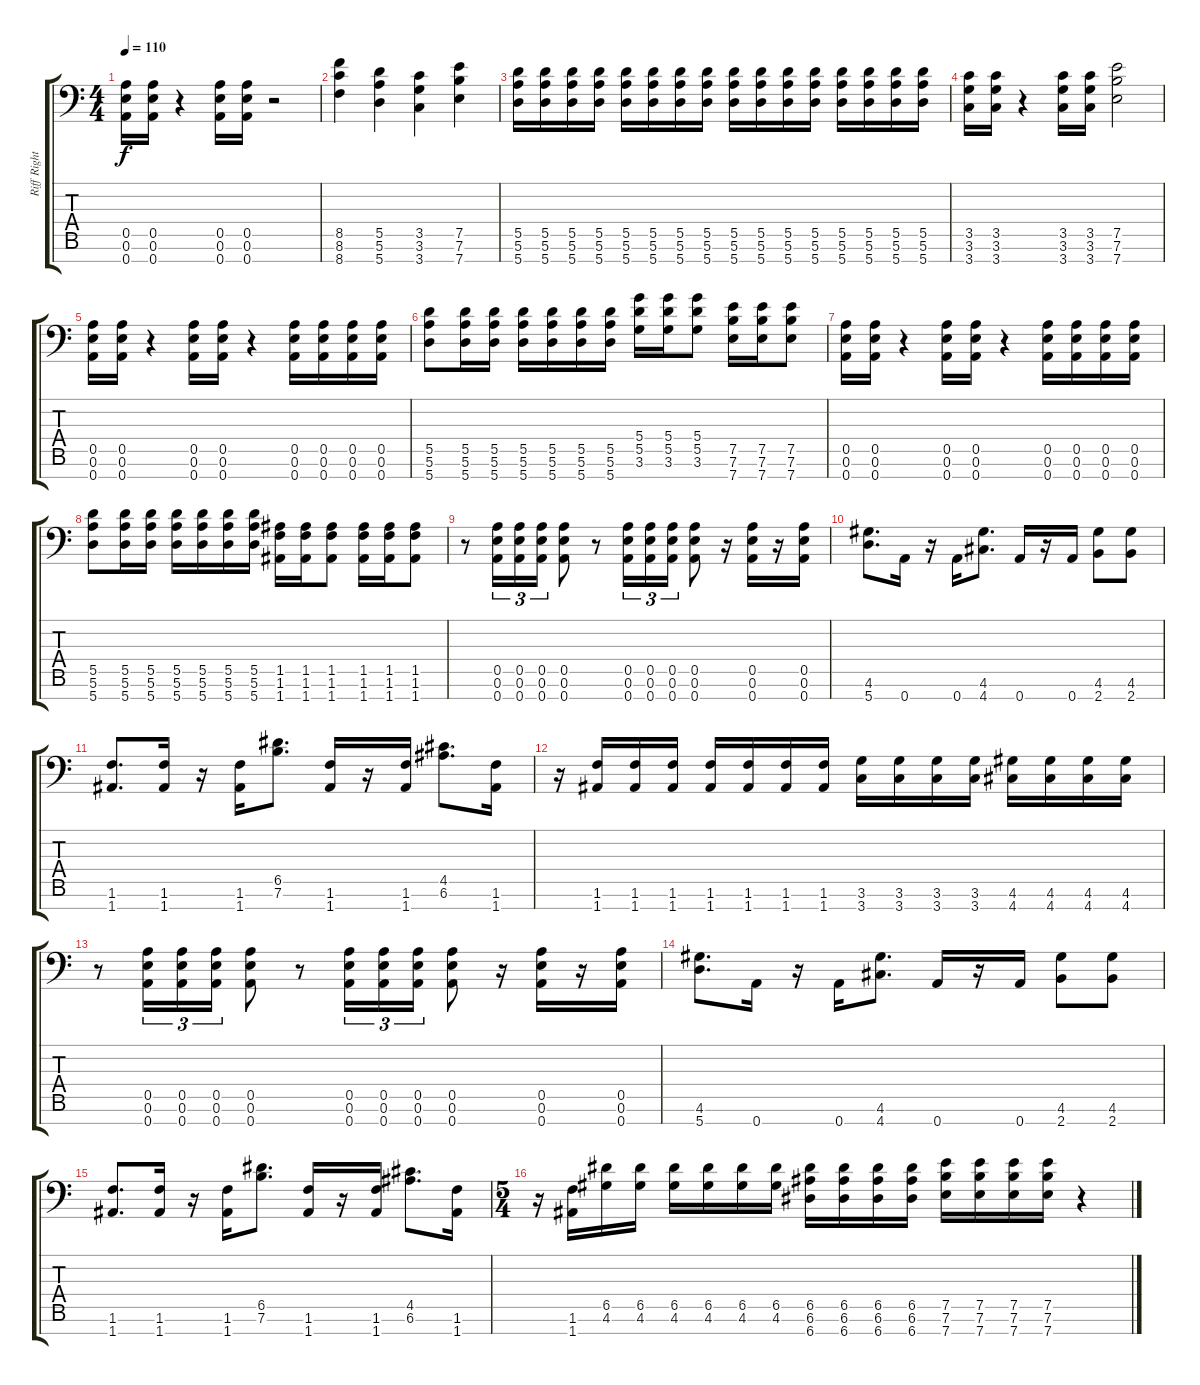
\track ("Riff Right" "Riff Right") {instrument distortionguitar}
\staff {score tabs}
\tuning (F4 C4 G3 D3 A2 E2 A1) {hide}
\ts (4 4)
\tempo 110
\clef f4
\ks c
(0.5 0.6 0.7).16{dy f} (0.5 0.6 0.7).16 r.4 (0.5 0.6 0.7).16 (0.5 0.6 0.7).16 r.2 |
(8.5 8.6 8.7).4 (5.5 5.6 5.7).4 (3.5 3.6 3.7).4 (7.5 7.6 7.7).4 |
(5.5 5.6 5.7).16 (5.5 5.6 5.7).16 (5.5 5.6 5.7).16 (5.5 5.6 5.7).16 (5.5 5.6 5.7).16 (5.5 5.6 5.7).16 (5.5 5.6 5.7).16 (5.5 5.6 5.7).16 (5.5 5.6 5.7).16 (5.5 5.6 5.7).16 (5.5 5.6 5.7).16 (5.5 5.6 5.7).16 (5.5 5.6 5.7).16 (5.5 5.6 5.7).16 (5.5 5.6 5.7).16 (5.5 5.6 5.7).16 |
(3.5 3.6 3.7).16 (3.5 3.6 3.7).16 r.4 (3.5 3.6 3.7).16 (3.5 3.6 3.7).16 (7.5 7.6 7.7).2 |
(0.5 0.6 0.7).16 (0.5 0.6 0.7).16 r.4 (0.5 0.6 0.7).16 (0.5 0.6 0.7).16 r.4 (0.5 0.6 0.7).16 (0.5 0.6 0.7).16 (0.5 0.6 0.7).16 (0.5 0.6 0.7).16 |
(5.5 5.6 5.7).8 (5.5 5.6 5.7).16 (5.5 5.6 5.7).16 (5.5 5.6 5.7).16 (5.5 5.6 5.7).16 (5.5 5.6 5.7).16 (5.5 5.6 5.7).16 (5.4 5.5 3.6).16 (5.4 5.5 3.6).16 (5.4 5.5 3.6).8 (7.5 7.6 7.7).16 (7.5 7.6 7.7).16 (7.5 7.6 7.7).8 |
(0.5 0.6 0.7).16 (0.5 0.6 0.7).16 r.4 (0.5 0.6 0.7).16 (0.5 0.6 0.7).16 r.4 (0.5 0.6 0.7).16 (0.5 0.6 0.7).16 (0.5 0.6 0.7).16 (0.5 0.6 0.7).16 |
(5.5 5.6 5.7).8 (5.5 5.6 5.7).16 (5.5 5.6 5.7).16 (5.5 5.6 5.7).16 (5.5 5.6 5.7).16 (5.5 5.6 5.7).16 (5.5 5.6 5.7).16 (1.5 1.6 1.7).16 (1.5 1.6 1.7).16 (1.5 1.6 1.7).8 (1.5 1.6 1.7).16 (1.5 1.6 1.7).16 (1.5 1.6 1.7).8 |
r.8 (0.5 0.6 0.7).16{tu (3 2)} (0.5 0.6 0.7).16{tu (3 2)} (0.5 0.6 0.7).16{tu (3 2)} (0.5 0.6 0.7).8 r.8 (0.5 0.6 0.7).16{tu (3 2)} (0.5 0.6 0.7).16{tu (3 2)} (0.5 0.6 0.7).16{tu (3 2)} (0.5 0.6 0.7).8 r.16 (0.5 0.6 0.7).16 r.16 (0.5 0.6 0.7).16 |
(4.6 5.7).8{d} 0.7.16 r.16 0.7.16 (4.6 4.7).8{d} 0.7.16 r.16 0.7.16 (4.6 2.7).8 (4.6 2.7).8 |
(1.6 1.7).8{d} (1.6 1.7).16 r.16 (1.6 1.7).16 (6.5 7.6).8{d} (1.6 1.7).16 r.16 (1.6 1.7).16 (4.5 6.6).8{d} (1.6 1.7).16 |
r.16 (1.6 1.7).16 (1.6 1.7).16 (1.6 1.7).16 (1.6 1.7).16 (1.6 1.7).16 (1.6 1.7).16 (1.6 1.7).16 (3.6 3.7).16 (3.6 3.7).16 (3.6 3.7).16 (3.6 3.7).16 (4.6 4.7).16 (4.6 4.7).16 (4.6 4.7).16 (4.6 4.7).16 |
r.8 (0.5 0.6 0.7).16{tu (3 2)} (0.5 0.6 0.7).16{tu (3 2)} (0.5 0.6 0.7).16{tu (3 2)} (0.5 0.6 0.7).8 r.8 (0.5 0.6 0.7).16{tu (3 2)} (0.5 0.6 0.7).16{tu (3 2)} (0.5 0.6 0.7).16{tu (3 2)} (0.5 0.6 0.7).8 r.16 (0.5 0.6 0.7).16 r.16 (0.5 0.6 0.7).16 |
(4.6 5.7).8{d} 0.7.16 r.16 0.7.16 (4.6 4.7).8{d} 0.7.16 r.16 0.7.16 (4.6 2.7).8 (4.6 2.7).8 |
(1.6 1.7).8{d} (1.6 1.7).16 r.16 (1.6 1.7).16 (6.5 7.6).8{d} (1.6 1.7).16 r.16 (1.6 1.7).16 (4.5 6.6).8{d} (1.6 1.7).16 |
\ts (5 4)
r.16 (1.6 1.7).16 (6.5 4.6).16 (6.5 4.6).16 (6.5 4.6).16 (6.5 4.6).16 (6.5 4.6).16 (6.5 4.6).16 (6.5 6.6 6.7).16 (6.5 6.6 6.7).16 (6.5 6.6 6.7).16 (6.5 6.6 6.7).16 (7.5 7.6 7.7).16 (7.5 7.6 7.7).16 (7.5 7.6 7.7).16 (7.5 7.6 7.7).16 r.4
